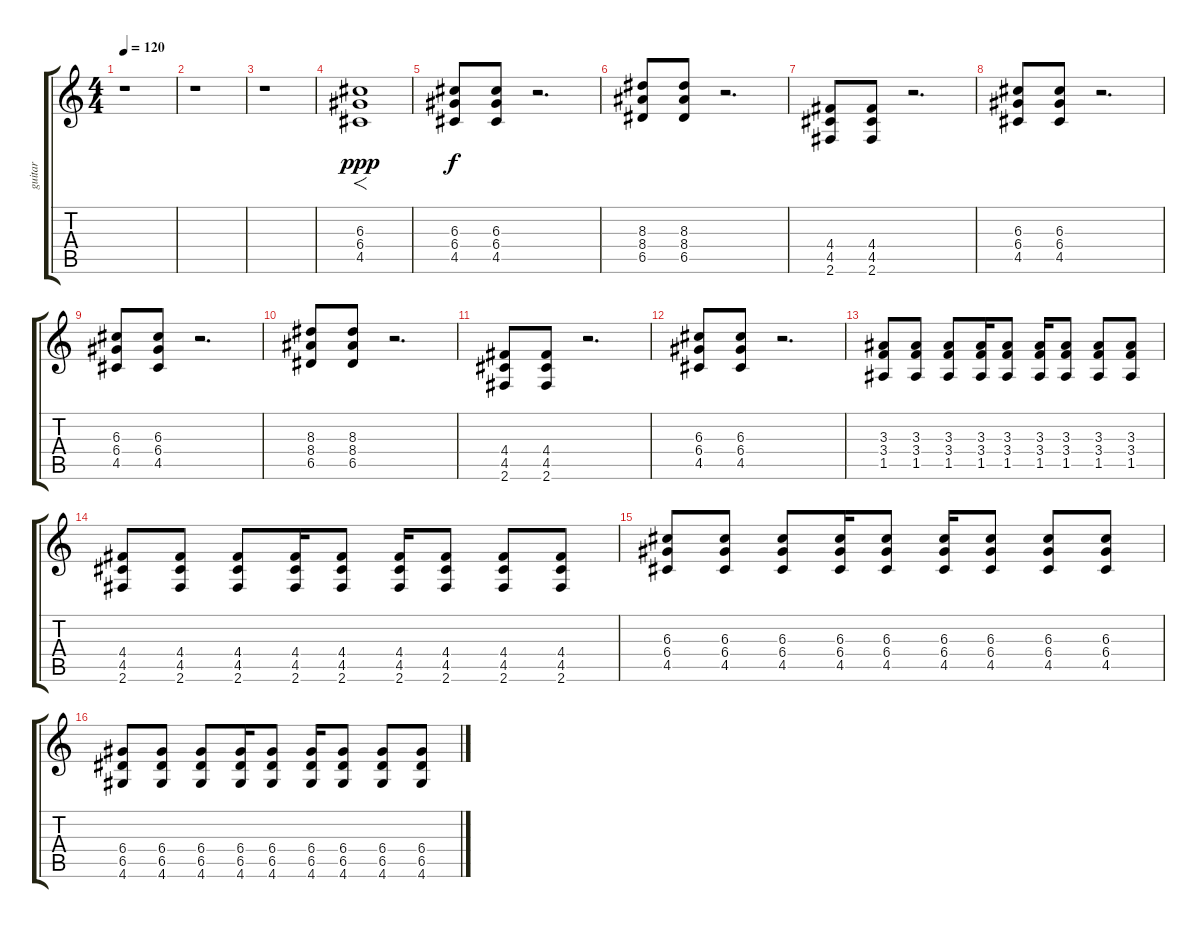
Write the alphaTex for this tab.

\track ("guitar" "guitar") {instrument distortionguitar}
\staff {score tabs}
\tuning (E4 B3 G3 D3 A2 E2) {hide}
\ts (4 4)
\tempo 120
\clef g2
\ks c
r.1{dy ppp instrument distortionguitar} |
r.1 |
r.1 |
(6.3 6.4 4.5).1{f} |
(6.3 6.4 4.5).8{dy f} (6.3 6.4 4.5).8 r.2{d} |
(8.3 8.4 6.5).8 (8.3 8.4 6.5).8 r.2{d} |
(4.4 4.5 2.6).8 (4.4 4.5 2.6).8 r.2{d} |
(6.3 6.4 4.5).8 (6.3 6.4 4.5).8 r.2{d} |
(6.3 6.4 4.5).8 (6.3 6.4 4.5).8 r.2{d} |
(8.3 8.4 6.5).8 (8.3 8.4 6.5).8 r.2{d} |
(4.4 4.5 2.6).8 (4.4 4.5 2.6).8 r.2{d} |
(6.3 6.4 4.5).8 (6.3 6.4 4.5).8 r.2{d} |
(3.3 3.4 1.5).8 (3.3 3.4 1.5).8 (3.3 3.4 1.5).8 (3.3 3.4 1.5).16 (3.3 3.4 1.5).8 (3.3 3.4 1.5).16 (3.3 3.4 1.5).8 (3.3 3.4 1.5).8 (3.3 3.4 1.5).8 |
(4.4 4.5 2.6).8 (4.4 4.5 2.6).8 (4.4 4.5 2.6).8 (4.4 4.5 2.6).16 (4.4 4.5 2.6).8 (4.4 4.5 2.6).16 (4.4 4.5 2.6).8 (4.4 4.5 2.6).8 (4.4 4.5 2.6).8 |
(6.3 6.4 4.5).8 (6.3 6.4 4.5).8 (6.3 6.4 4.5).8 (6.3 6.4 4.5).16 (6.3 6.4 4.5).8 (6.3 6.4 4.5).16 (6.3 6.4 4.5).8 (6.3 6.4 4.5).8 (6.3 6.4 4.5).8 |
(6.4 6.5 4.6).8 (6.4 6.5 4.6).8 (6.4 6.5 4.6).8 (6.4 6.5 4.6).16 (6.4 6.5 4.6).8 (6.4 6.5 4.6).16 (6.4 6.5 4.6).8 (6.4 6.5 4.6).8 (6.4 6.5 4.6).8
